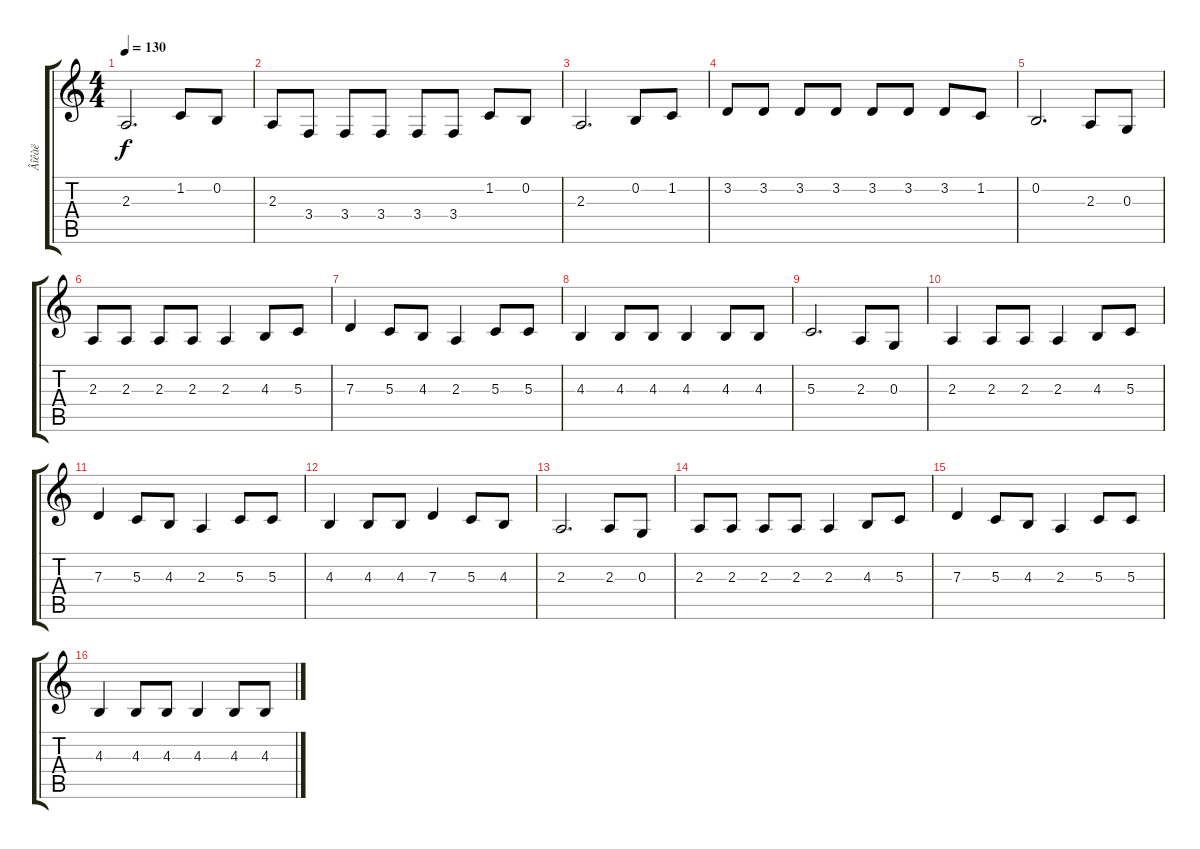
\track ("Âîêàë" "Âîêàë") {instrument drawbarorgan}
\staff {score tabs}
\tuning (E4 B3 G3 D3 A2 E2) {hide}
\ts (4 4)
\tempo 130
\clef g2
\ks c
2.3.2{d dy f} 1.2.8 0.2.8 |
2.3.8 3.4.8 3.4.8 3.4.8 3.4.8 3.4.8 1.2.8 0.2.8 |
2.3.2{d} 0.2.8 1.2.8 |
3.2.8 3.2.8 3.2.8 3.2.8 3.2.8 3.2.8 3.2.8 1.2.8 |
0.2.2{d} 2.3.8 0.3.8 |
2.3.8 2.3.8 2.3.8 2.3.8 2.3.4 4.3.8 5.3.8 |
7.3.4 5.3.8 4.3.8 2.3.4 5.3.8 5.3.8 |
4.3.4 4.3.8 4.3.8 4.3.4 4.3.8 4.3.8 |
5.3.2{d} 2.3.8 0.3.8 |
2.3.4 2.3.8 2.3.8 2.3.4 4.3.8 5.3.8 |
7.3.4 5.3.8 4.3.8 2.3.4 5.3.8 5.3.8 |
4.3.4 4.3.8 4.3.8 7.3.4 5.3.8 4.3.8 |
2.3.2{d} 2.3.8 0.3.8 |
2.3.8 2.3.8 2.3.8 2.3.8 2.3.4 4.3.8 5.3.8 |
7.3.4 5.3.8 4.3.8 2.3.4 5.3.8 5.3.8 |
4.3.4 4.3.8 4.3.8 4.3.4 4.3.8 4.3.8
